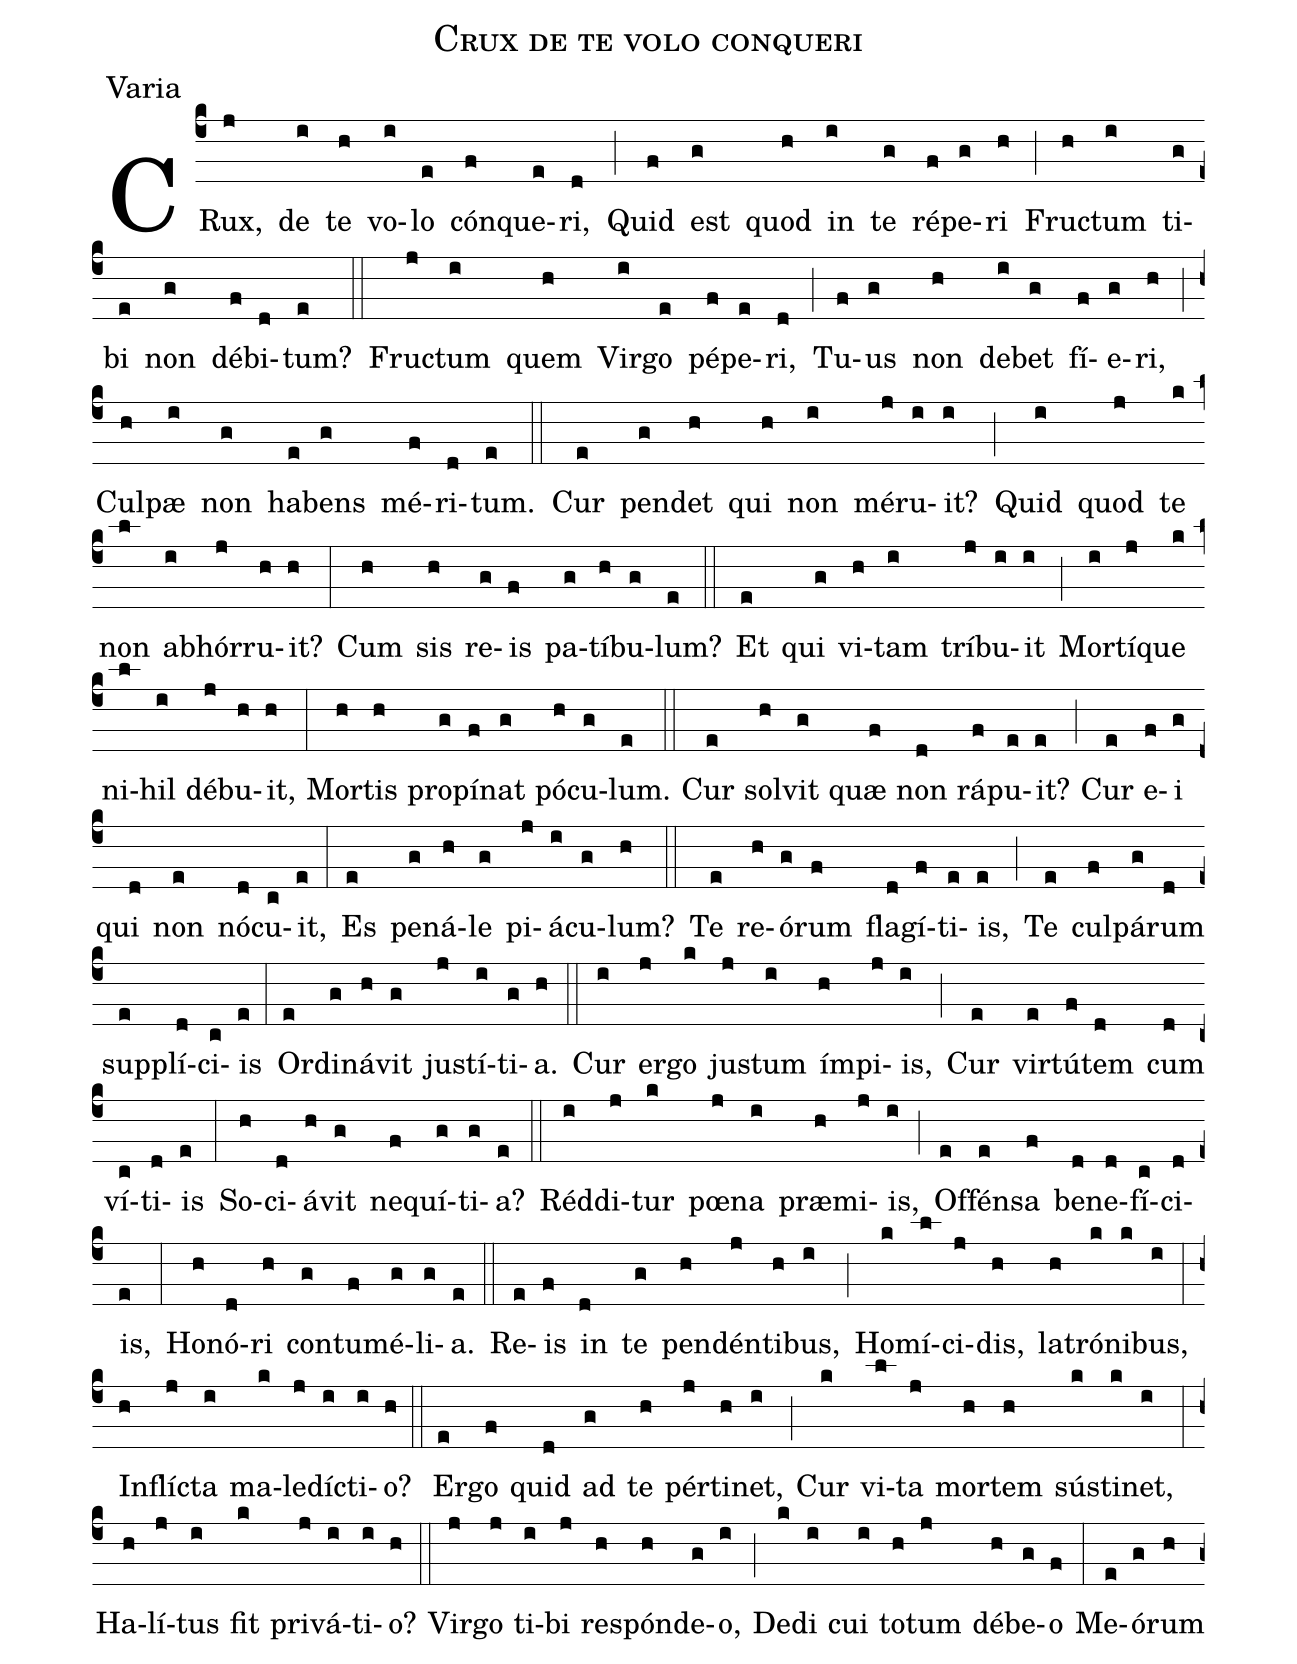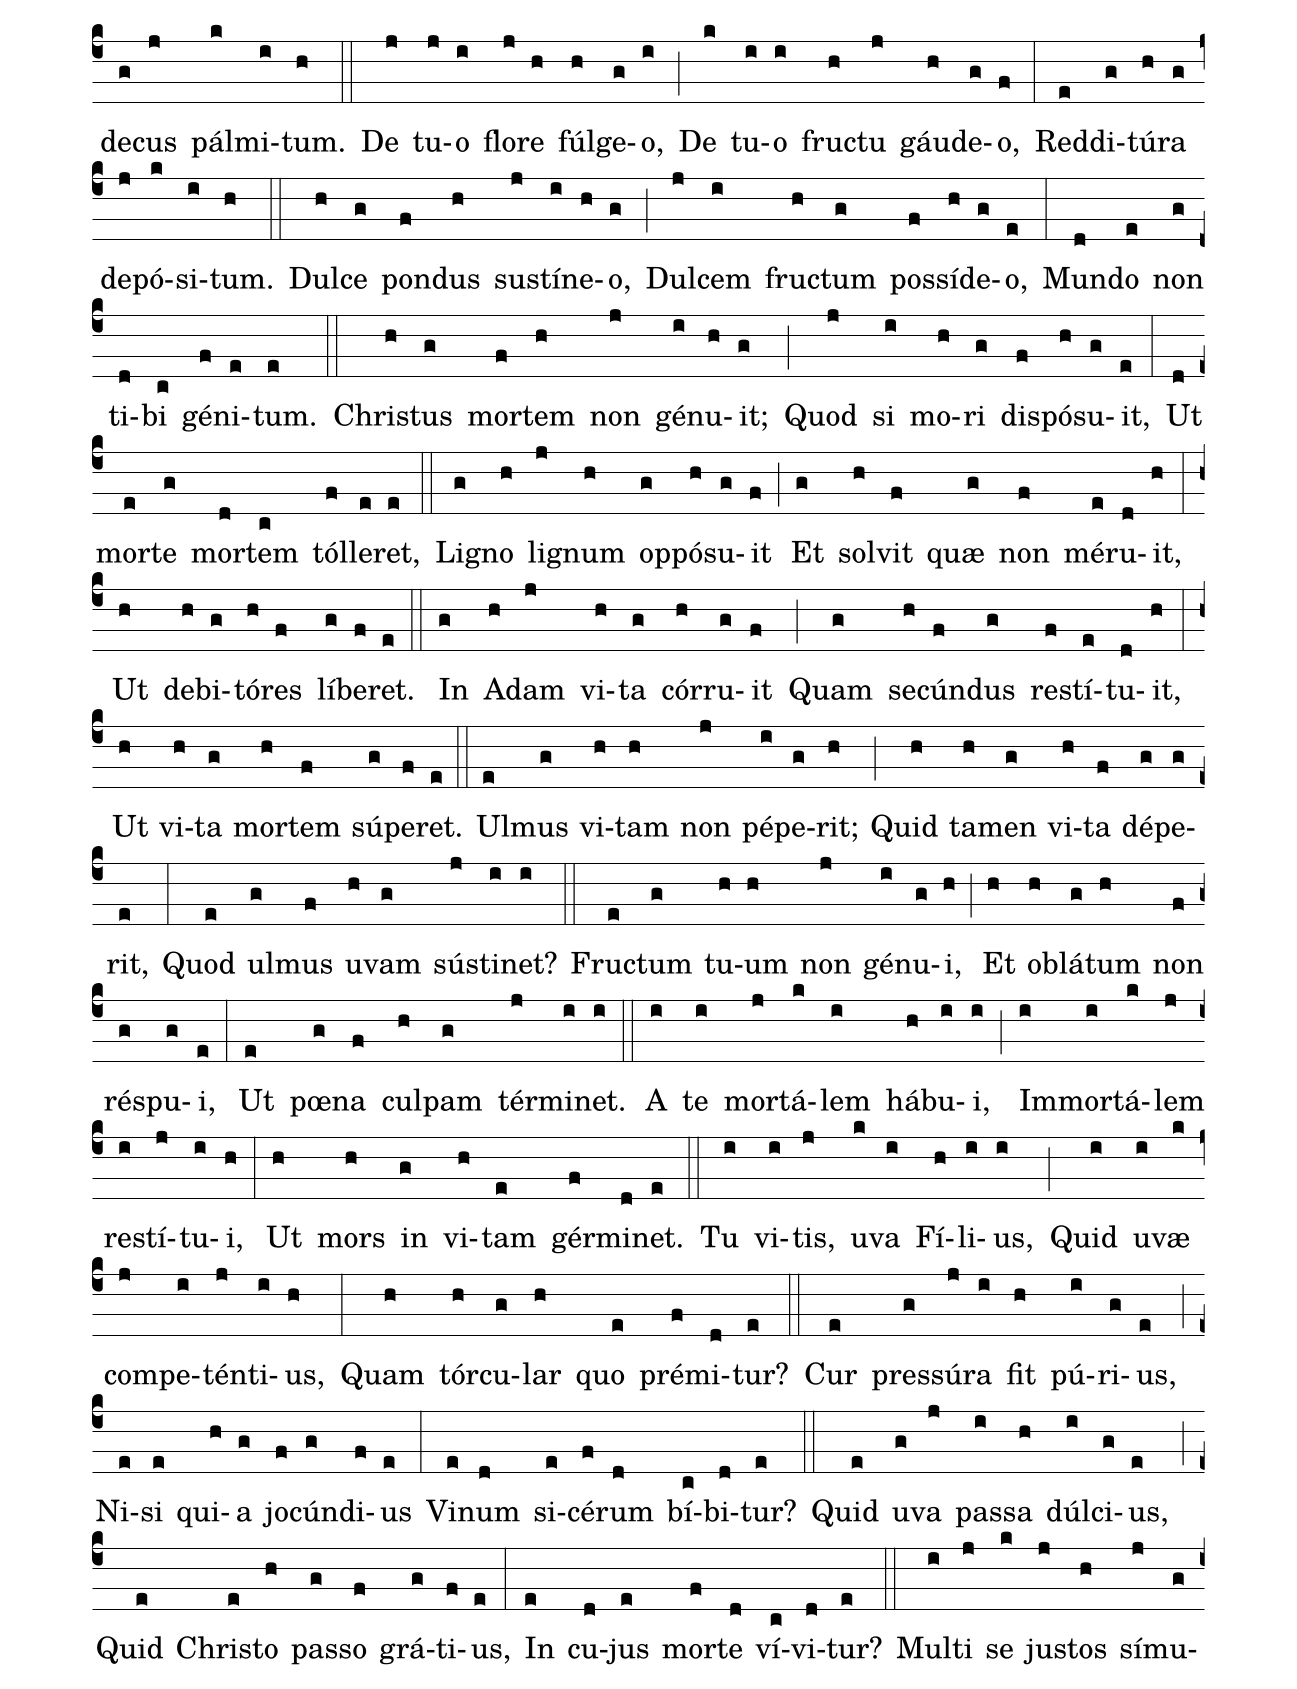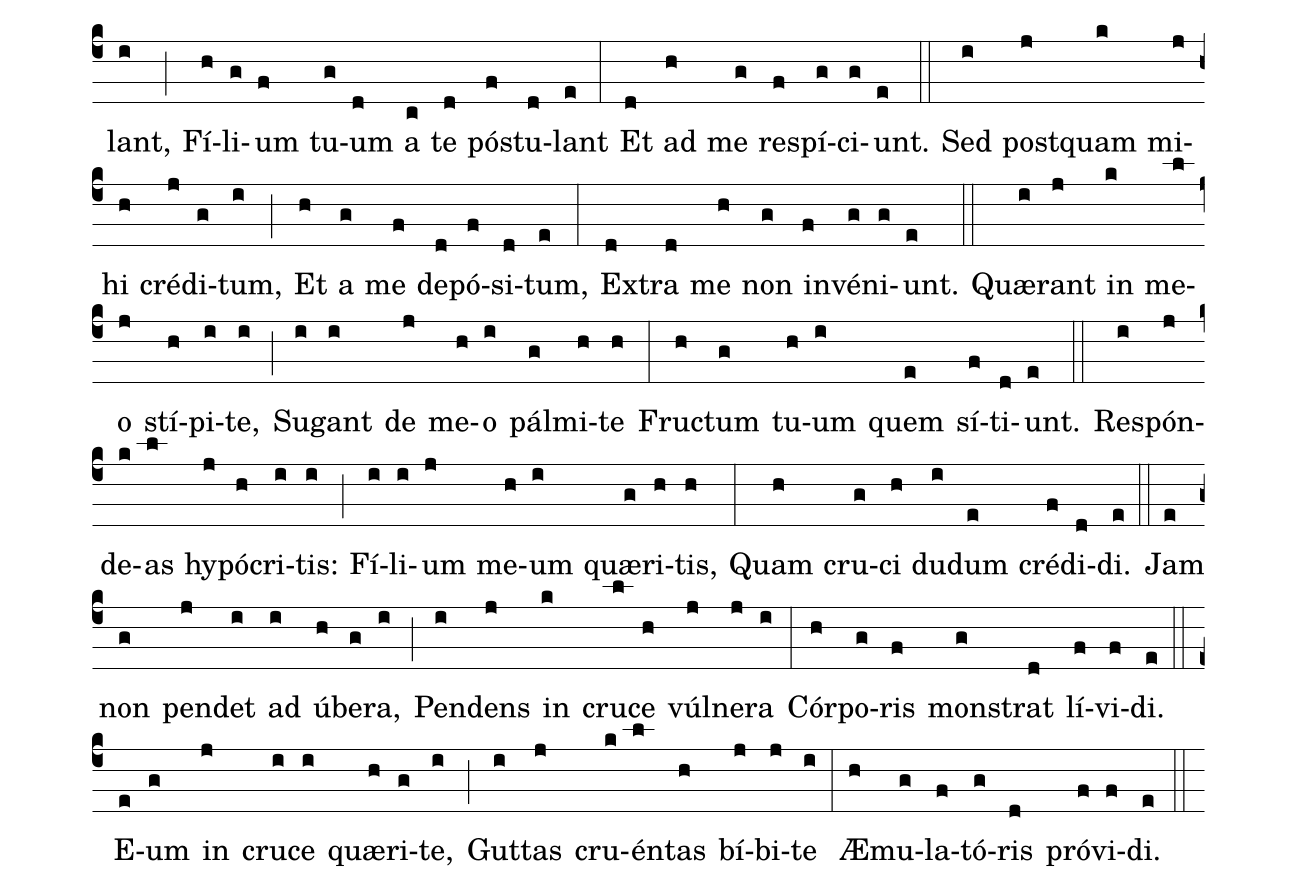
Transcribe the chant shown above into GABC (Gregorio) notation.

name:Crux de te volo conqueri;
office-part:Varia;
%%
(c4)CRux,(j) de(i) te(h) vo(i)lo(e) cón(f)que(e)ri,(d) (;) Quid(f) est(g) quod(h) in(i) te(g) ré(f)pe(g)ri(h) (;) Fru(h)ctum(i) ti(g)bi(e) non(g) dé(f)bi(d)tum?(e) (::)

Fru(j)ctum(i) quem(h) Vir(i)go(e) pé(f)pe(e)ri,(d) (;) Tu(f)us(g) non(h) de(i)bet(g) fí(f)e(g)ri,(h) (;) Cul(h)pæ(i) non(g) ha(e)bens(g) mé(f)ri(d)tum.(e) (::)
Cur(e) pen(g)det(h) qui(h) non(i) mé(j)ru(i)it?(i) (;) Quid(i) quod(j) te(k) non(l) a(i)bhór(j)ru(h)it?(h) (:) Cum(h) sis(h) re(g)is(f) pa(g)tí(h)bu(g)lum?(e) (::)

Et(e) qui(g) vi(h)tam(i) trí(j)bu(i)it(i) (;) Mor(i)tí(j)que(k) ni(l)hil(i) dé(j)bu(h)it,(h) (:) Mor(h)tis(h) pro(g)pí(f)nat(g) pó(h)cu(g)lum.(e) (::)

Cur(e) sol(h)vit(g) quæ(f) non(d) rá(f)pu(e)it?(e) (;) Cur(e) e(f)i(g) qui(d) non(e) nó(d)cu(c)it,(e) (:) Es(e) pe(g)ná(h)le(g) pi(j)á(i)cu(g)lum?(h) (::)

Te(e) re(h)ó(g)rum(f) fla(d)gí(f)ti(e)is,(e) (;) Te(e) cul(f)pá(g)rum(d) sup(e)plí(d)ci(c)is(e) (:) Or(e)di(g)ná(h)vit(g) ju(j)stí(i)ti(g)a.(h) (::)

Cur(i) er(j)go(k) ju(j)stum(i) ím(h)pi(j)is,(i) (;) Cur(e) vir(e)tú(f)tem(d) cum(d) ví(c)ti(d)is(e) (:) So(h)ci(d)á(h)vit(g) ne(f)quí(g)ti(g)a?(e) (::)

Réd(i)di(j)tur(k) pœ(j)na(i) præ(h)mi(j)is,(i) (;) Of(e)fén(e)sa(f) be(d)ne(d)fí(c)ci(d)is,(e) (:) Ho(h)nó(d)ri(h) con(g)tu(f)mé(g)li(g)a.(e) (::)

Re(e)is(f) in(d) te(g) pen(h)dén(j)ti(h)bus,(i) (;) Ho(k)mí(l)ci(j)dis,(h) la(h)tró(k)ni(k)bus,(i) (:) In(h)flí(j)cta(i) ma(k)le(j)dí(i)cti(i)o?(h) (::)

Er(e)go(f) quid(d) ad(g) te(h) pér(j)ti(h)net,(i) (;) Cur(k) vi(l)ta(j) mor(h)tem(h) sús(k)ti(k)net,(i) (:) Ha(h)lí(j)tus(i) fit(k) pri(j)vá(i)ti(i)o?(h) (::)

Vir(j)go(j) ti(i)bi(j) re(h)spón(h)de(g)o,(i) (;) De(k)di(i) cui(i) to(h)tum(j) dé(h)be(g)o(f) (:) Me(e)ó(g)rum(h) de(g)cus(j) pál(k)mi(i)tum.(h) (::) De(j) tu(j)o(i) flo(j)re(h) fúl(h)ge(g)o,(i) (;) De(k) tu(i)o(i) fru(h)ctu(j) gáu(h)de(g)o,(f) (:) Red(e)di(g)tú(h)ra(g) de(j)pó(k)si(i)tum.(h) (::) Dul(h)ce(g) pon(f)dus(h) sus(j)tí(i)ne(h)o,(g) (;) Dul(j)cem(i) fru(h)ctum(g) pos(f)sí(h)de(g)o,(e) (:) Mun(d)do(e) non(g) ti(d)bi(c) gé(f)ni(e)tum.(e) (::) Chri(h)stus(g) mor(f)tem(h) non(j) gé(i)nu(h)it;(g) (;) Quod(j) si(i) mo(h)ri(g) di(f)spó(h)su(g)it,(e) (:) Ut(d) mor(e)te(g) mor(d)tem(c) tól(f)le(e)ret,(e) (::) Li(g)gno(h) li(j)gnum(h) op(g)pó(h)su(g)it(f) (;) Et(g) sol(h)vit(f) quæ(g) non(f) mé(e)ru(d)it,(h) (:) Ut(h) de(h)bi(g)tó(h)res(f) lí(g)be(f)ret.(e) (::) In(g) Ad(h)am(j) vi(h)ta(g) cór(h)ru(g)it(f) (;) Quam(g) se(h)cún(f)dus(g) re(f)stí(e)tu(d)it,(h) (:) Ut(h) vi(h)ta(g) mor(h)tem(f) sú(g)pe(f)ret.(e) (::) Ul(e)mus(g) vi(h)tam(h) non(j) pé(i)pe(g)rit;(h) (;) Quid(h) ta(h)men(g) vi(h)ta(f) dé(g)pe(g)rit,(e) (:) Quod(e) ul(g)mus(f) u(h)vam(g) sús(j)ti(i)net?(i) (::) Fru(e)ctum(g) tu(h)um(h) non(j) gé(i)nu(g)i,(h) (;) Et(h) o(h)blá(g)tum(h) non(f) ré(g)spu(g)i,(e) (:) Ut(e) pœ(g)na(f) cul(h)pam(g) tér(j)mi(i)net.(i) (::) A(i) te(i) mor(j)tá(k)lem(i) há(h)bu(i)i,(i) (;) Im(i)mor(i)tá(k)lem(j) re(i)stí(j)tu(i)i,(h) (:) Ut(h) mors(h) in(g) vi(h)tam(e) gér(f)mi(d)net.(e) (::) Tu(i) vi(i)tis,(j) u(k)va(i) Fí(h)li(i)us,(i) (;) Quid(i) u(i)væ(k) com(j)pe(i)tén(j)ti(i)us,(h) (:) Quam(h) tór(h)cu(g)lar(h) quo(e) pré(f)mi(d)tur?(e) (::) Cur(e) pres(g)sú(j)ra(i) fit(h) pú(i)ri(g)us,(e) (;) Ni(e)si(e) qui(h)a(g) jo(f)cún(g)di(f)us(e) (:) Vi(e)num(d) si(e)cé(f)rum(d) bí(c)bi(d)tur?(e) (::) Quid(e) u(g)va(j) pas(i)sa(h) dúl(i)ci(g)us,(e) (;) Quid(e) Chri(e)sto(h) pas(g)so(f) grá(g)ti(f)us,(e) (:) In(e) cu(d)jus(e) mor(f)te(d) ví(c)vi(d)tur?(e) (::) Mul(i)ti(j) se(k) ju(j)stos(h) sí(j)mu(g)lant,(i) (;) Fí(h)li(g)um(f) tu(g)um(d) a(c) te(d) póst(f)u(d)lant(e) (:) Et(d) ad(h) me(g) re(f)spí(g)ci(g)unt.(e) (::) Sed(i) post(j)quam(k) mi(j)hi(h) cré(j)di(g)tum,(i) (;) Et(h) a(g) me(f) de(d)pó(f)si(d)tum,(e) (:) Ex(d)tra(d) me(h) non(g) in(f)vé(g)ni(g)unt.(e) (::) Quæ(i)rant(j) in(k) me(l)o(j) stí(h)pi(i)te,(i) (;) Su(i)gant(i) de(j) me(h)o(i) pál(g)mi(h)te(h) (:) Fru(h)ctum(g) tu(h)um(i) quem(e) sí(f)ti(d)unt.(e) (::) Re(i)spón(j)de(k)as(l) hy(j)pó(h)cri(i)tis:(i) (;) Fí(i)li(i)um(j) me(h)um(i) quæ(g)ri(h)tis,(h) (:) Quam(h) cru(g)ci(h) du(i)dum(e) cré(f)di(d)di.(e) (::) Jam(e) non(g) pen(j)det(i) ad(i) ú(h)be(g)ra,(i) (;) Pen(i)dens(j) in(k) cru(l)ce(h) vúl(j)ne(j)ra(i) (:) Cór(h)po(g)ris(f) mon(g)strat(d) lí(f)vi(f)di.(e) (::) E(e)um(g) in(j) cru(i)ce(i) quæ(h)ri(g)te,(i) (;) Gut(i)tas(j) cru(k)én(l)tas(h) bí(j)bi(j)te(i) (:) Æ(h)mu(g)la(f)tó(g)ris(d) pró(f)vi(f)di.(e) (::)
